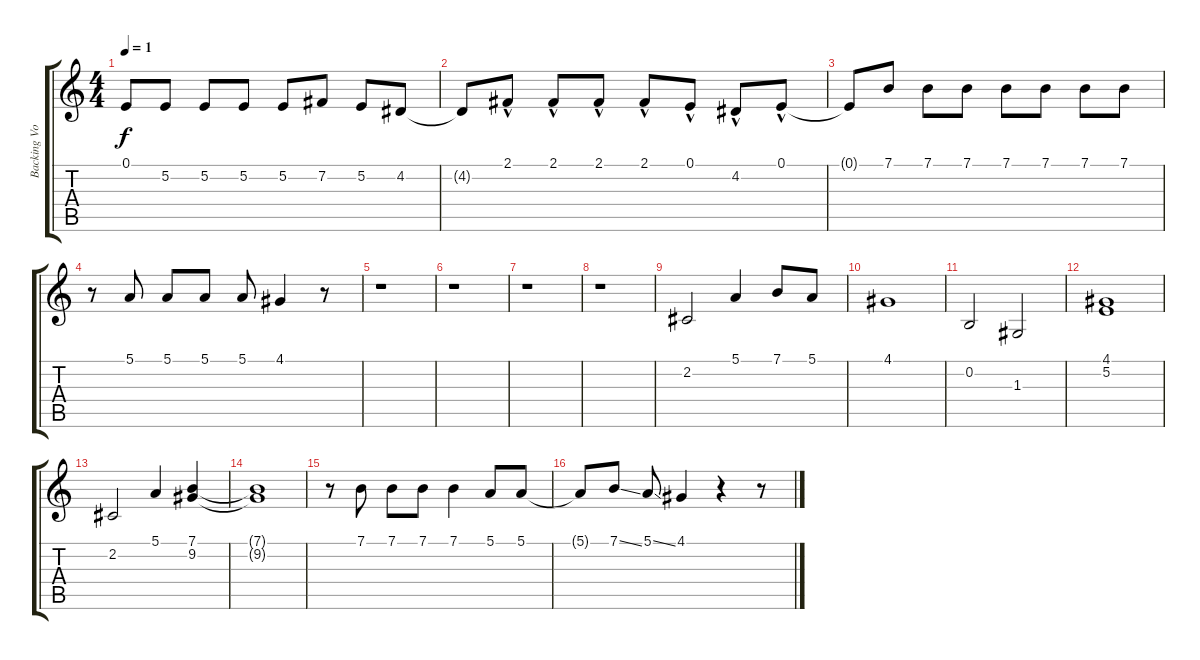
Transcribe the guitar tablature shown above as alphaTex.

\track ("Backing Vocal" "Backing Vo") {instrument lead6voice}
\staff {score tabs}
\tuning (E4 B3 G3 D3 A2 E2) {hide}
\ts (4 4)
\tempo 1
\clef g2
\ks c
0.1{t}.8{dy f} 5.2.8 5.2.8 5.2.8 5.2.8 7.2.8 5.2.8 4.2.8 |
4.2{t}.8 2.1{hac}.8 2.1{hac}.8 2.1{hac}.8 2.1{hac}.8 0.1{hac}.8 4.2{hac}.8 0.1{hac}.8 |
0.1{t}.8 7.1.8 7.1.8 7.1.8 7.1.8 7.1.8 7.1.8 7.1.8 |
r.8 5.1.8 5.1.8 5.1.8 5.1.8 4.1.4 r.8 |
r.1 |
r.1 |
r.1 |
r.1 |
2.2.2 5.1.4 7.1.8 5.1.8 |
4.1.1 |
0.2.2 1.3.2 |
(4.1 5.2).1 |
2.2.2 5.1.4 (7.1 9.2).4 |
(7.1{t} 9.2{t}).1 |
r.8 7.1.8 7.1.8 7.1.8 7.1.4 5.1.8 5.1.8 |
5.1{t}.8 7.1{ss}.8 5.1{ss}.8 4.1.4 r.4 r.8
